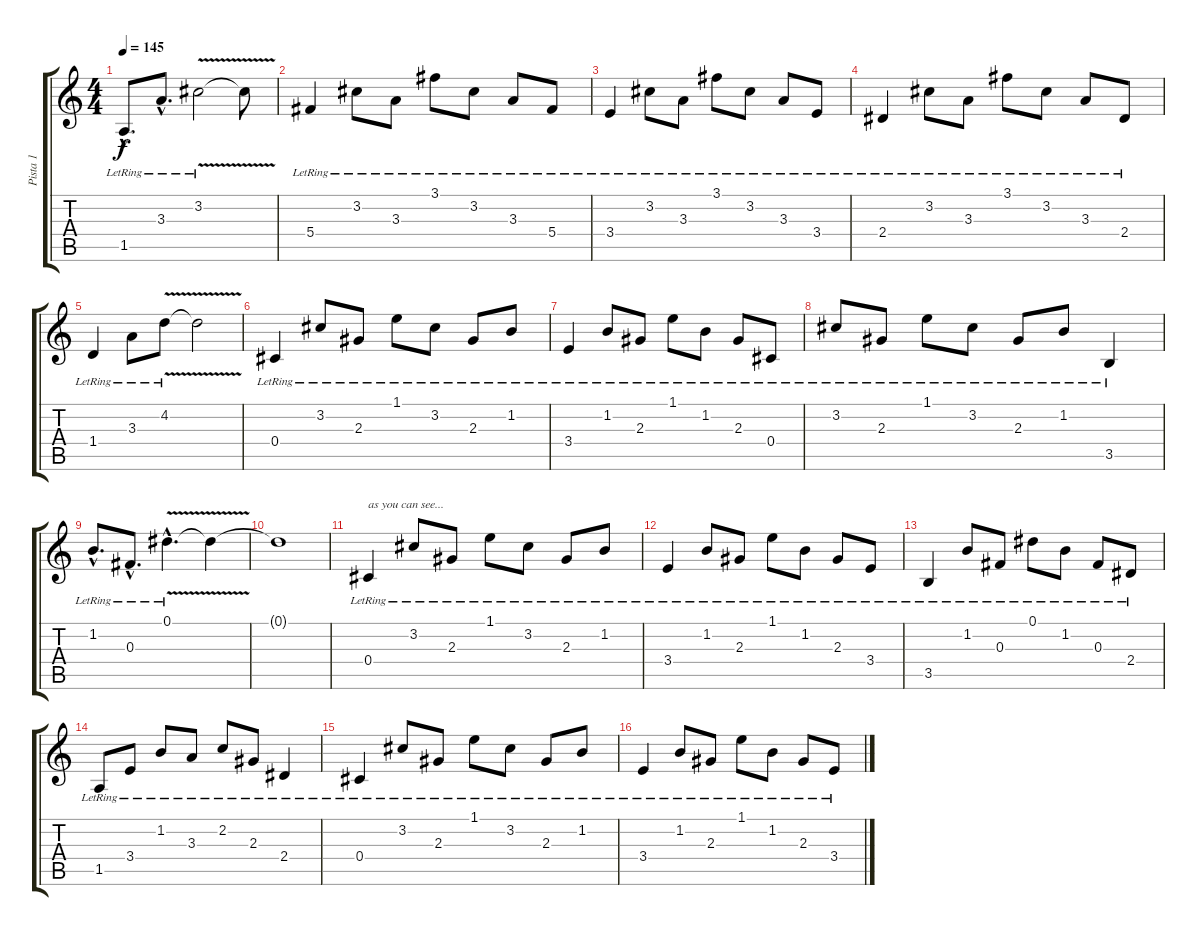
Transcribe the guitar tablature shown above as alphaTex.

\track ("Pista 1" "Pista 1") {instrument acousticguitarsteel}
\staff {score tabs}
\tuning (Eb4 Bb3 Gb3 Db3 Ab2 Eb2) {hide}
\ts (4 4)
\tempo 145
\clef g2
\ks c
1.5{hac lr}.8{d dy f} 3.3{hac lr}.8{d} 3.2{v lr}.2 3.2{t}.8 |
5.4{lr}.4 3.2{lr}.8 3.3{lr}.8 3.1{lr}.8 3.2{lr}.8 3.3{lr}.8 5.4{lr}.8 |
3.4{lr}.4 3.2{lr}.8 3.3{lr}.8 3.1{lr}.8 3.2{lr}.8 3.3{lr}.8 3.4{lr}.8 |
2.4{lr}.4 3.2{lr}.8 3.3{lr}.8 3.1{lr}.8 3.2{lr}.8 3.3{lr}.8 2.4{lr}.8 |
1.4{lr}.4 3.3{lr}.8 4.2{v lr}.8 4.2{t}.2 |
0.4{lr}.4 3.2{lr}.8 2.3{lr}.8 1.1{lr}.8 3.2{lr}.8 2.3{lr}.8 1.2{lr}.8 |
3.4{lr}.4 1.2{lr}.8 2.3{lr}.8 1.1{lr}.8 1.2{lr}.8 2.3{lr}.8 0.4{lr}.8 |
3.2{lr}.8 2.3{lr}.8 1.1{lr}.8 3.2{lr}.8 2.3{lr}.8 1.2{lr}.8 3.5{lr}.4 |
1.2{hac lr}.8{d} 0.3{hac lr}.8{d} 0.1{v hac lr}.4{d} 0.1{t}.4 |
0.1{t}.1 |
0.4{lr}.4{txt "as you can see..."} 3.2{lr}.8 2.3{lr}.8 1.1{lr}.8 3.2{lr}.8 2.3{lr}.8 1.2{lr}.8 |
3.4{lr}.4 1.2{lr}.8 2.3{lr}.8 1.1{lr}.8 1.2{lr}.8 2.3{lr}.8 3.4{lr}.8 |
3.5{lr}.4 1.2{lr}.8 0.3{lr}.8 0.1{lr}.8 1.2{lr}.8 0.3{lr}.8 2.4{lr}.8 |
1.5{lr}.8 3.4{lr}.8 1.2{lr}.8 3.3{lr}.8 2.2{lr}.8 2.3{lr}.8 2.4{lr}.4 |
0.4{lr}.4 3.2{lr}.8 2.3{lr}.8 1.1{lr}.8 3.2{lr}.8 2.3{lr}.8 1.2{lr}.8 |
3.4{lr}.4 1.2{lr}.8 2.3{lr}.8 1.1{lr}.8 1.2{lr}.8 2.3{lr}.8 3.4{lr}.8
